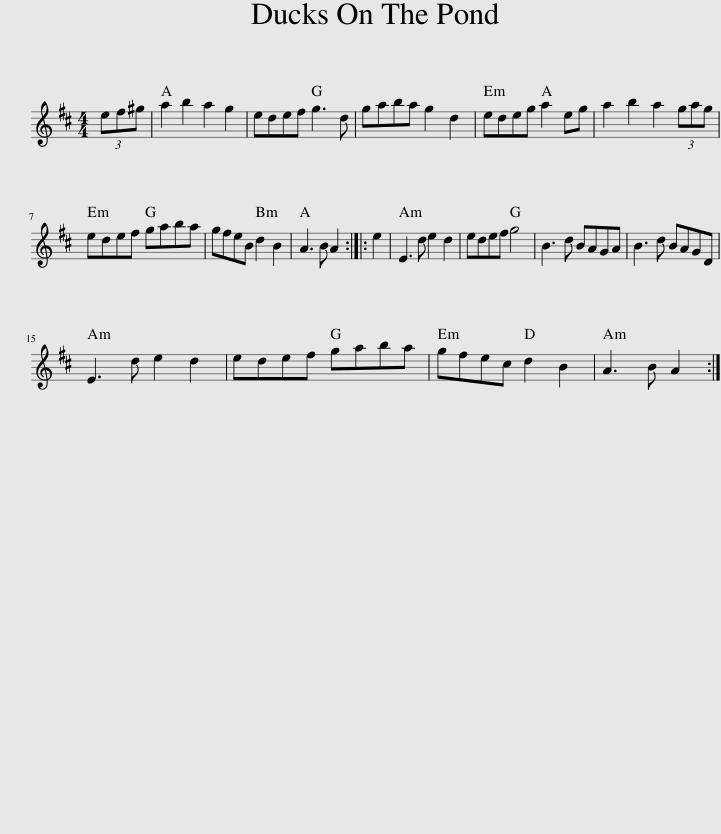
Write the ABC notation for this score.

X:1
L:1/8
M:4/4
I:linebreak $
K:D
V:1 treble
V:1
 (3ef^g | a2 b2 a2 g2 | edef g3 d | gaba g2 d2 | edeg a2 eg | %5
 a2 b2 a2 (3gag |$ edef gaba | gfeB d2 B2 | A3 B A2 :: e2 | %10
 E3 d e2 d2 | edef g4 | B3 d BAGA | B3 d BAGD |$ E3 d e2 d2 | %15
 edef gaba | gfec d2 B2 | A3 B A2 :| %18
